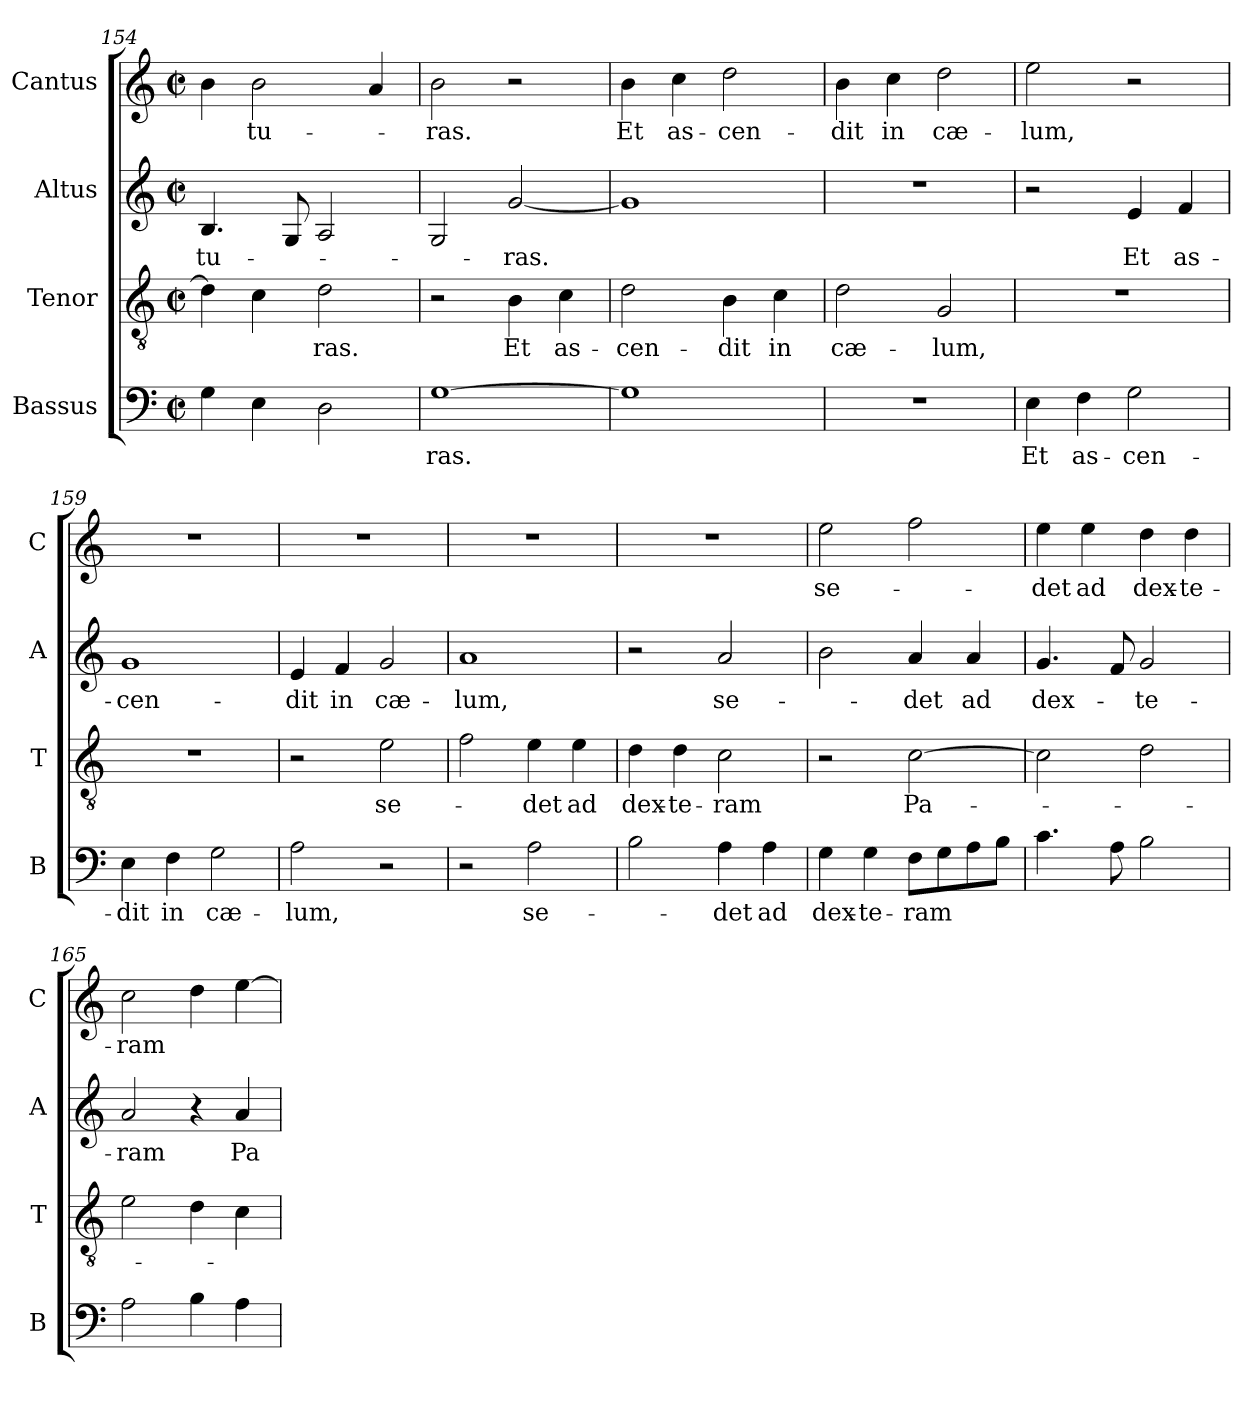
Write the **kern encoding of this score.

**kern	**text	**kern	**text	**kern	**text	**kern	**text
*part4	*part4	*part3	*part3	*part2	*part2	*part1	*part1
*staff4	*staff4	*staff3	*staff3	*staff2	*staff2	*staff1	*staff1
*I"Bassus	*	*I"Tenor	*	*I"Altus	*	*I"Cantus	*
*I'B	*	*I'T	*	*I'A	*	*I'C	*
*clefF4	*	*clefGv2	*	*clefG2	*	*clefG2	*
*k[]	*	*k[]	*	*k[]	*	*k[]	*
*C:	*	*C:	*	*C:	*	*C:	*
*M2/2	*	*M2/2	*	*M2/2	*	*M2/2	*
*met(c|)	*	*met(c|)	*	*met(c|)	*	*met(c|)	*
=154	=154	=154	=154	=154	=154	=154	=154
!	!	!	!	!	!LO:LY:b	!	!
4G\	.	4d\]	.	4.B/	-tu-	4b\	.
!	!	!	!	!	!	!	!LO:LY:b
4E\	.	4c\	.	.	.	2b\	-tu-
.	.	.	.	8G/	.	.	.
!	!	!	!LO:LY:b	!	!	!	!
2D\	.	2d\	-ras.	2A/	.	.	.
.	.	.	.	.	.	4a/	.
=155	=155	=155	=155	=155	=155	=155	=155
!	!LO:LY:b	!	!	!	!	!	!
!	!	!	!	!	!	!	!LO:LY:b
[1G	-ras.	2r	.	2G/	.	2b\	-ras.
!	!	!	!LO:LY:b	!	!	!	!
!	!	!	!	!	!LO:LY:b	!	!
.	.	4B\	Et	[2g/	-ras.	2r	.
!	!	!	!LO:LY:b	!	!	!	!
.	.	4c\	as-	.	.	.	.
!!LO:LB:g=z
=156	=156	=156	=156	=156	=156	=156	=156
!	!	!	!LO:LY:b	!	!	!	!
!	!	!	!	!	!	!	!LO:LY:b
1G]	.	2d\	-cen-	1g]	.	4b\	Et
!	!	!	!	!	!	!	!LO:LY:b
.	.	.	.	.	.	4cc\	as-
!	!	!	!LO:LY:b	!	!	!	!
!	!	!	!	!	!	!	!LO:LY:b
.	.	4B\	-dit	.	.	2dd\	-cen-
!	!	!	!LO:LY:b	!	!	!	!
.	.	4c\	in	.	.	.	.
=157	=157	=157	=157	=157	=157	=157	=157
!	!	!	!LO:LY:b	!	!	!	!
!	!	!	!	!	!	!	!LO:LY:b
1r	.	2d\	cæ-	1r	.	4b\	-dit
!	!	!	!	!	!	!	!LO:LY:b
.	.	.	.	.	.	4cc\	in
!	!	!	!LO:LY:b	!	!	!	!
!	!	!	!	!	!	!	!LO:LY:b
.	.	2G/	-lum,	.	.	2dd\	cæ-
=158	=158	=158	=158	=158	=158	=158	=158
!	!LO:LY:b	!	!	!	!	!	!
!	!	!	!	!	!	!	!LO:LY:b
4E\	Et	1r	.	2r	.	2ee\	-lum,
!	!LO:LY:b	!	!	!	!	!	!
4F\	as-	.	.	.	.	.	.
!	!LO:LY:b	!	!	!	!	!	!
!	!	!	!	!	!LO:LY:b	!	!
2G\	-cen-	.	.	4e/	Et	2r	.
!	!	!	!	!	!LO:LY:b	!	!
.	.	.	.	4f/	as-	.	.
=159	=159	=159	=159	=159	=159	=159	=159
!	!LO:LY:b	!	!	!	!	!	!
!	!	!	!	!	!LO:LY:b	!	!
4E\	-dit	1r	.	1g	-cen-	1r	.
!	!LO:LY:b	!	!	!	!	!	!
4F\	in	.	.	.	.	.	.
!	!LO:LY:b	!	!	!	!	!	!
2G\	cæ-	.	.	.	.	.	.
=160	=160	=160	=160	=160	=160	=160	=160
!	!LO:LY:b	!	!	!	!	!	!
!	!	!	!	!	!LO:LY:b	!	!
2A\	-lum,	2r	.	4e/	-dit	1r	.
!	!	!	!	!	!LO:LY:b	!	!
.	.	.	.	4f/	in	.	.
!	!	!	!LO:LY:b	!	!	!	!
!	!	!	!	!	!LO:LY:b	!	!
2r	.	2e\	se-	2g/	cæ-	.	.
=161	=161	=161	=161	=161	=161	=161	=161
!	!	!	!	!	!LO:LY:b	!	!
2r	.	2f\	.	1a	-lum,	1r	.
!	!LO:LY:b	!	!	!	!	!	!
!	!	!	!LO:LY:b	!	!	!	!
2A\	se-	4e\	-det	.	.	.	.
!	!	!	!LO:LY:b	!	!	!	!
.	.	4e\	ad	.	.	.	.
=162	=162	=162	=162	=162	=162	=162	=162
!	!	!	!LO:LY:b	!	!	!	!
2B\	.	4d\	dex-	2r	.	1r	.
!	!	!	!LO:LY:b	!	!	!	!
.	.	4d\	-te-	.	.	.	.
!	!LO:LY:b	!	!	!	!	!	!
!	!	!	!LO:LY:b	!	!	!	!
!	!	!	!	!	!LO:LY:b	!	!
4A\	-det	2c\	-ram	2a/	se-	.	.
!	!LO:LY:b	!	!	!	!	!	!
4A\	ad	.	.	.	.	.	.
!!LO:LB:g=z
=163	=163	=163	=163	=163	=163	=163	=163
!	!LO:LY:b	!	!	!	!	!	!
!	!	!	!	!	!	!	!LO:LY:b
4G\	dex-	2r	.	2b\	.	2ee\	se-
!	!LO:LY:b	!	!	!	!	!	!
4G\	-te-	.	.	.	.	.	.
!	!LO:LY:b	!	!	!	!	!	!
!	!	!	!LO:LY:b	!	!	!	!
!	!	!	!	!	!LO:LY:b	!	!
8F\L	-ram	[2c\	Pa-	4a/	-det	2ff\	.
8G\	.	.	.	.	.	.	.
!	!	!	!	!	!LO:LY:b	!	!
8A\	.	.	.	4a/	ad	.	.
8B\J	.	.	.	.	.	.	.
=164	=164	=164	=164	=164	=164	=164	=164
!	!	!	!	!	!LO:LY:b	!	!
!	!	!	!	!	!	!	!LO:LY:b
4.c\	.	2c\]	.	4.g/	dex-	4ee\	-det
!	!	!	!	!	!	!	!LO:LY:b
.	.	.	.	.	.	4ee\	ad
8A\	.	.	.	8f/	.	.	.
!	!	!	!	!	!LO:LY:b	!	!
!	!	!	!	!	!	!	!LO:LY:b
2B\	.	2d\	.	2g/	-te-	4dd\	dex-
!	!	!	!	!	!	!	!LO:LY:b
.	.	.	.	.	.	4dd\	-te-
=165	=165	=165	=165	=165	=165	=165	=165
!	!	!	!	!	!LO:LY:b	!	!
!	!	!	!	!	!	!	!LO:LY:b
2A\	.	2e\	.	2a/	-ram	2cc\	-ram
4B\	.	4d\	.	4r	.	4dd\	.
!	!	!	!	!	!LO:LY:b	!	!
4A\	.	4c\	.	4a/	Pa-	[4ee\	.
=	=	=	=	=	=	=	=
*-	*-	*-	*-	*-	*-	*-	*-
